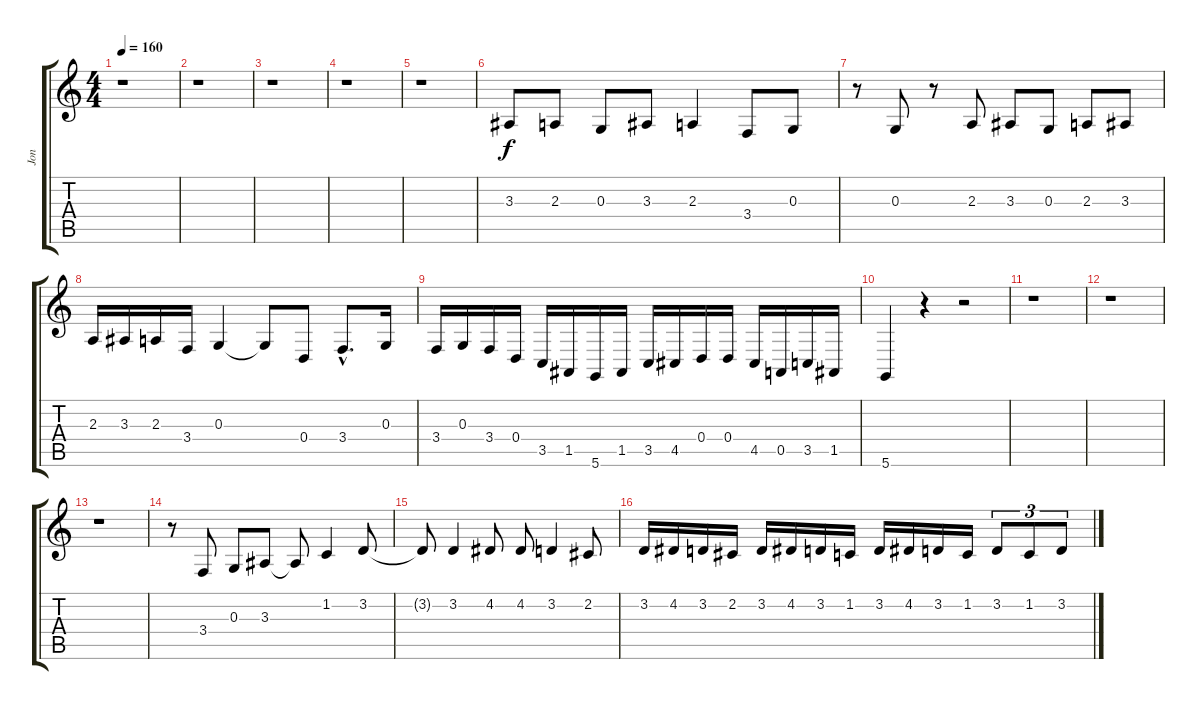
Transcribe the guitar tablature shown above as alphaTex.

\track ("Jon" "Jon") {instrument drawbarorgan}
\staff {score tabs}
\tuning (E4 B3 G3 D3 A2 D2) {hide}
\ts (4 4)
\tempo 160
\clef g2
\ks c
r.1{dy f} |
r.1 |
r.1 |
r.1 |
r.1 |
3.3.8 2.3.8 0.3.8 3.3.8 2.3.4 3.4.8 0.3.8 |
r.8 0.3.8 r.8 2.3.8 3.3.8 0.3.8 2.3.8 3.3.8 |
2.3.16 3.3.16 2.3.16 3.4.16 0.3.4 0.3{t}.8 0.4.8 3.4{hac}.8{d} 0.3.16 |
3.4.16 0.3.16 3.4.16 0.4.16 3.5.16 1.5.16 5.6.16 1.5.16 3.5.16 4.5.16 0.4.16 0.4.16 4.5.16 0.5.16 3.5.16 1.5.16 |
5.6.4 r.4 r.2 |
r.1 |
r.1 |
r.1 |
r.8 3.4.8 0.3.8 3.3.8 3.3{t}.8 1.2.4 3.2.8 |
3.2{t}.8 3.2.4 4.2.8 4.2.8 3.2.4 2.2.8 |
3.2.16 4.2.16 3.2.16 2.2.16 3.2.16 4.2.16 3.2.16 1.2.16 3.2.16 4.2.16 3.2.16 1.2.16 3.2.8{tu (3 2)} 1.2.8{tu (3 2)} 3.2.8{tu (3 2)}
